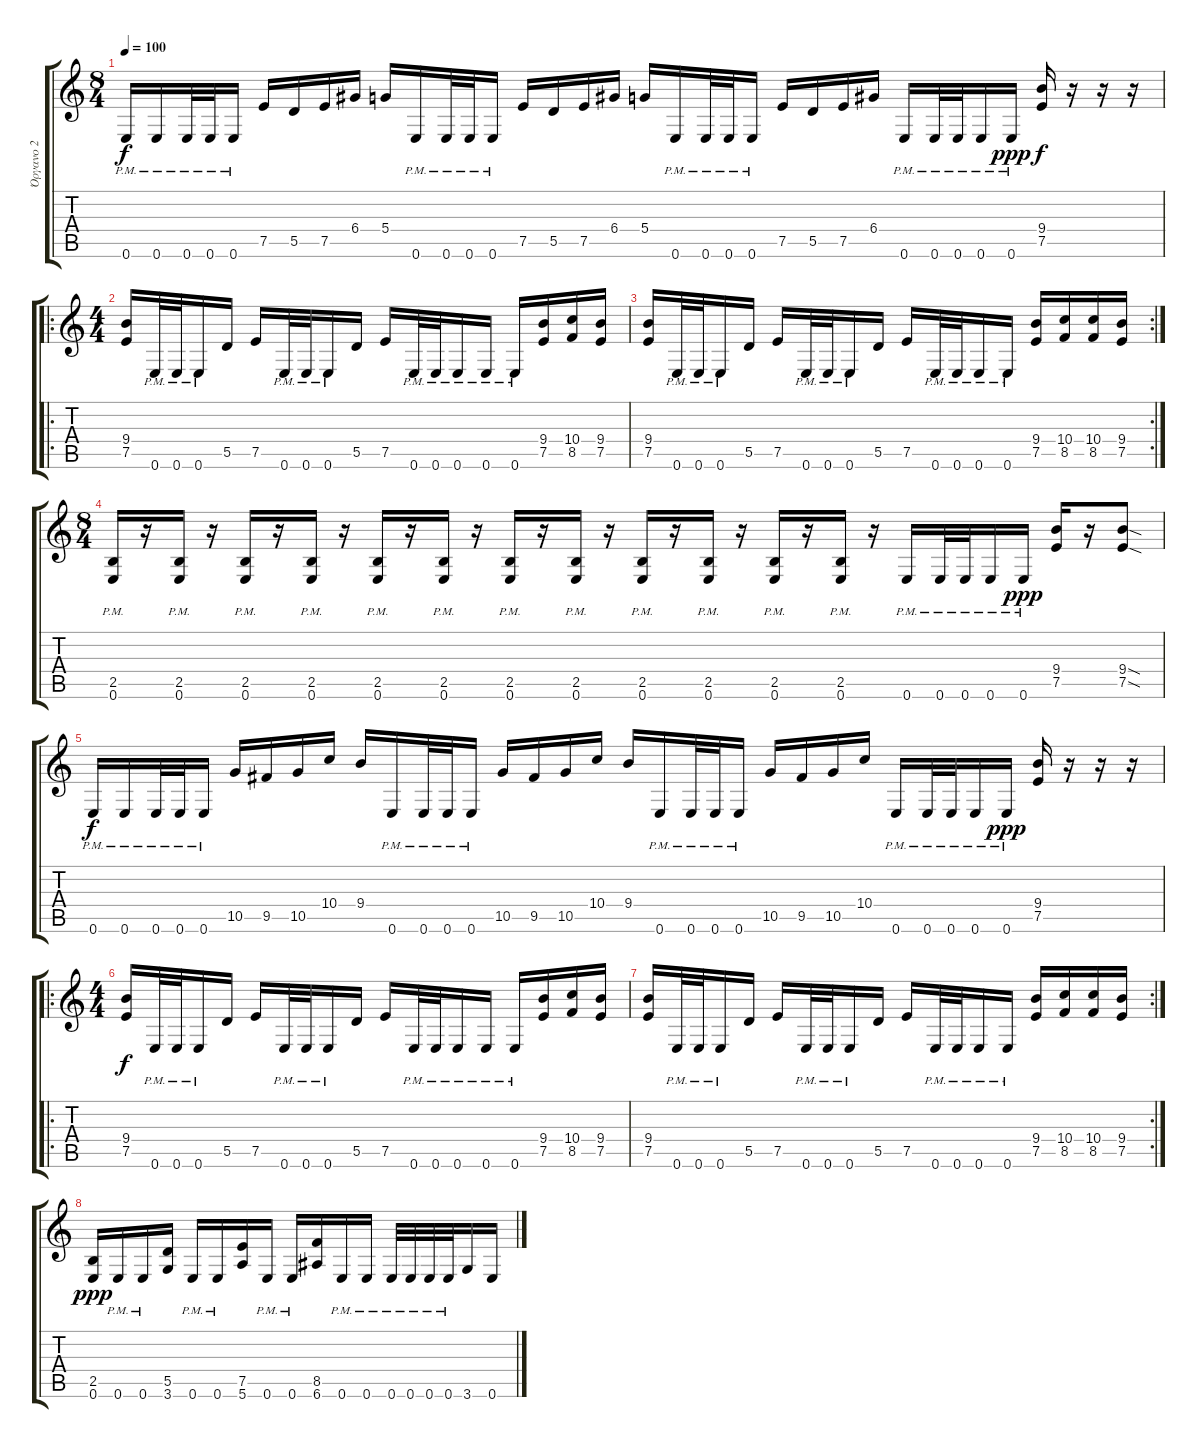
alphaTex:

\track ("Όργανο 2" "Όργανο 2") {instrument distortionguitar}
\staff {score tabs}
\tuning (E4 B3 G3 D3 A2 E2) {hide}
\ts (8 4)
\tempo 100
\clef g2
\ks c
0.6{pm}.16{dy f} 0.6{pm}.16 0.6{pm}.32 0.6{pm}.32 0.6{pm}.16 7.5.16 5.5.16 7.5.16 6.4.16 5.4.16 0.6{pm}.16 0.6{pm}.32 0.6{pm}.32 0.6{pm}.16 7.5.16 5.5.16 7.5.16 6.4.16 5.4.16 0.6{pm}.16 0.6{pm}.32 0.6{pm}.32 0.6{pm}.16 7.5.16 5.5.16 7.5.16 6.4.16 0.6{pm}.16 0.6{pm}.32 0.6{pm}.32 0.6{pm}.16 0.6{pm}.16{dy ppp} (9.4 7.5).16{dy f} r.16 r.16 r.16 |
\ro
\ts (4 4)
(9.4 7.5).16 0.6{pm}.32 0.6{pm}.32 0.6{pm}.16 5.5.16 7.5.16 0.6{pm}.32 0.6{pm}.32 0.6{pm}.16 5.5.16 7.5.16 0.6{pm}.32 0.6{pm}.32 0.6{pm}.16 0.6{pm}.16 0.6{pm}.16 (9.4 7.5).16 (10.4 8.5).16 (9.4 7.5).16 |
\rc 2
(9.4 7.5).16 0.6{pm}.32 0.6{pm}.32 0.6{pm}.16 5.5.16 7.5.16 0.6{pm}.32 0.6{pm}.32 0.6{pm}.16 5.5.16 7.5.16 0.6{pm}.32 0.6{pm}.32 0.6{pm}.16 0.6{pm}.16 (9.4 7.5).16 (10.4 8.5).16 (10.4 8.5).16 (9.4 7.5).16 |
\ts (8 4)
(2.5{pm} 0.6{pm}).16 r.16 (2.5{pm} 0.6{pm}).16 r.16 (2.5{pm} 0.6{pm}).16 r.16 (2.5{pm} 0.6{pm}).16 r.16 (2.5{pm} 0.6{pm}).16 r.16 (2.5{pm} 0.6{pm}).16 r.16 (2.5{pm} 0.6{pm}).16 r.16 (2.5{pm} 0.6{pm}).16 r.16 (2.5{pm} 0.6{pm}).16 r.16 (2.5{pm} 0.6{pm}).16 r.16 (2.5{pm} 0.6{pm}).16 r.16 (2.5{pm} 0.6{pm}).16 r.16 0.6{pm}.16 0.6{pm}.32 0.6{pm}.32 0.6{pm}.16 0.6{pm}.16{dy ppp} (9.4 7.5).16 r.16 (9.4{sod} 7.5{sod}).8 |
0.6{pm}.16{dy f} 0.6{pm}.16 0.6{pm}.32 0.6{pm}.32 0.6{pm}.16 10.5.16 9.5.16 10.5.16 10.4.16 9.4.16 0.6{pm}.16 0.6{pm}.32 0.6{pm}.32 0.6{pm}.16 10.5.16 9.5.16 10.5.16 10.4.16 9.4.16 0.6{pm}.16 0.6{pm}.32 0.6{pm}.32 0.6{pm}.16 10.5.16 9.5.16 10.5.16 10.4.16 0.6{pm}.16 0.6{pm}.32 0.6{pm}.32 0.6{pm}.16 0.6{pm}.16{dy ppp} (9.4 7.5).16 r.16 r.16 r.16 |
\ro
\ts (4 4)
(9.4 7.5).16{dy f} 0.6{pm}.32 0.6{pm}.32 0.6{pm}.16 5.5.16 7.5.16 0.6{pm}.32 0.6{pm}.32 0.6{pm}.16 5.5.16 7.5.16 0.6{pm}.32 0.6{pm}.32 0.6{pm}.16 0.6{pm}.16 0.6{pm}.16 (9.4 7.5).16 (10.4 8.5).16 (9.4 7.5).16 |
\rc 2
(9.4 7.5).16 0.6{pm}.32 0.6{pm}.32 0.6{pm}.16 5.5.16 7.5.16 0.6{pm}.32 0.6{pm}.32 0.6{pm}.16 5.5.16 7.5.16 0.6{pm}.32 0.6{pm}.32 0.6{pm}.16 0.6{pm}.16 (9.4 7.5).16 (10.4 8.5).16 (10.4 8.5).16 (9.4 7.5).16 |
(2.5 0.6).16{dy ppp} 0.6{pm}.16 0.6{pm}.16 (5.5 3.6).16 0.6{pm}.16 0.6{pm}.16 (7.5 5.6).16 0.6{pm}.16 0.6{pm}.16 (8.5 6.6).16 0.6{pm}.16 0.6{pm}.16 0.6{pm}.32 0.6{pm}.32 0.6{pm}.32 0.6{pm}.32 3.6.16 0.6.16
